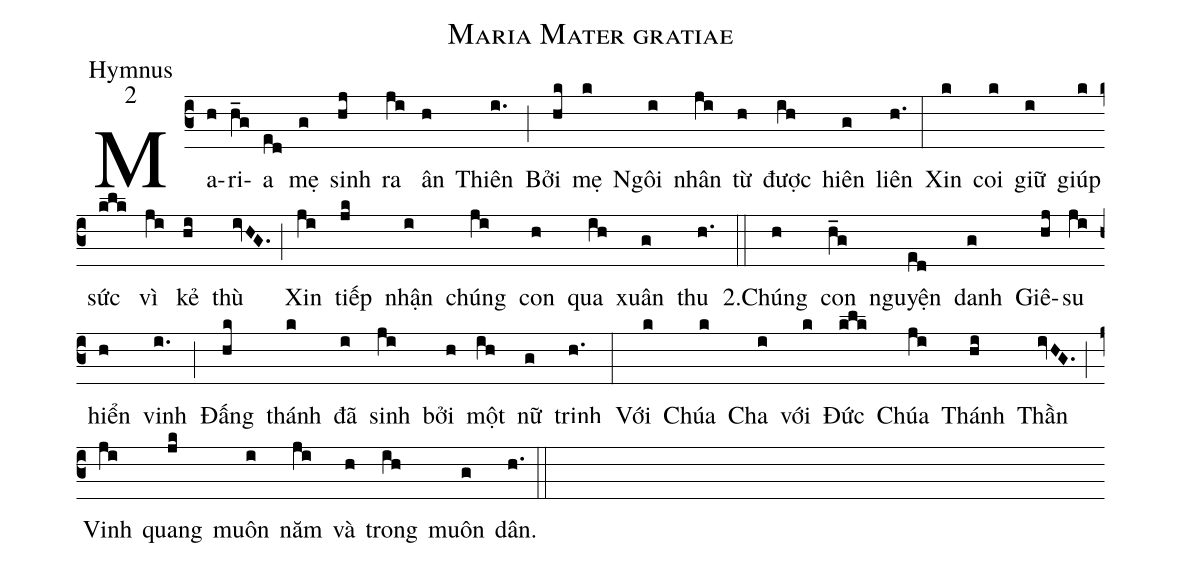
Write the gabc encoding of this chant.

name:Maria Mater gratiae;
office-part:Hymnus;
mode:2;
%%
Ma-(h)ri-(h_g)a(ed) mẹ(g) sinh(hj) ra(ji) ân(h) Thiên(i.) (;)
Bởi(hk) mẹ(k) Ngôi(i) nhân(ji) từ(h) được(ih) hiên(g) liên(h.) (:)
Xin(k) coi(k) giữ(i) giúp(k) sức(klk) vì(ji) kẻ(hi) thù(ivHG.) (;)
Xin(ji) tiếp(jk) nhận(i) chúng(ji) con(h) qua(ih) xuân(g) thu(h.) (::)
2.Chúng(h) con(h_g) nguyện(ed) danh(g) Giê-(hj)su(ji) hiển(h) vinh(i.) (;)
Đấng(hk) thánh(k) đã(i) sinh(ji) bởi(h) một(ih) nữ(g) trinh(h.) (:)
Với(k) Chúa(k) Cha(i) với(k) Đức(klk) Chúa(ji) Thánh(hi) Thần(ivHG.) (;)
Vinh(ji) quang(jk) muôn(i) năm(ji) và(h) trong(ih) muôn(g) dân.(h.) (::)
